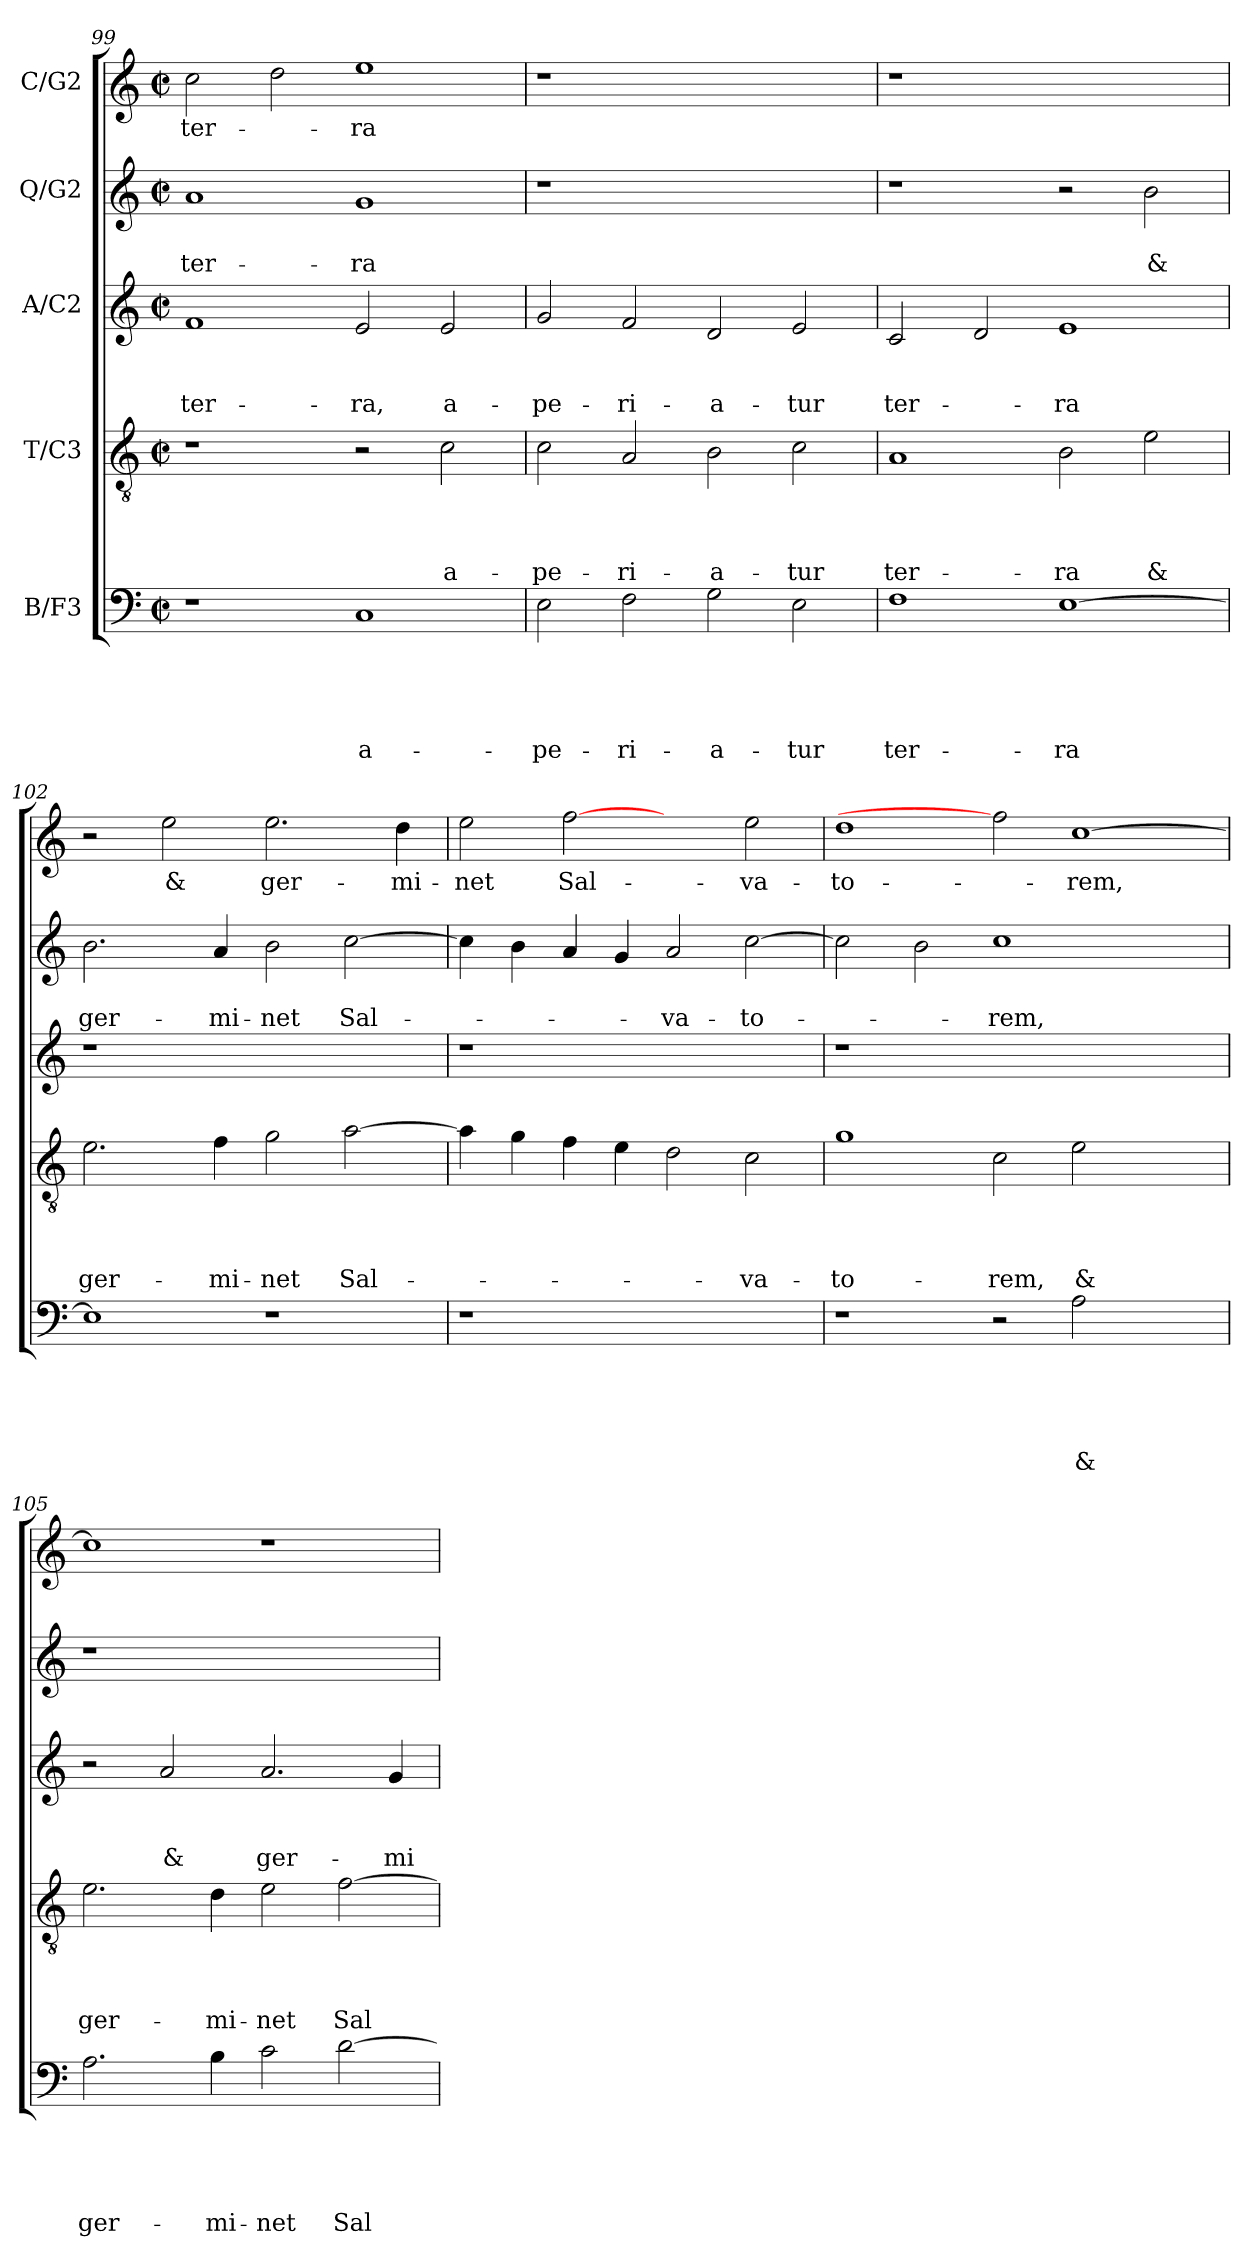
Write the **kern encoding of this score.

**kern	**text	**text	**text	**text	**text	**kern	**text	**text	**text	**text	**kern	**text	**text	**text	**kern	**text	**text	**kern	**text
*part5	*part5	*part5	*part5	*part5	*part5	*part4	*part4	*part4	*part4	*part4	*part3	*part3	*part3	*part3	*part2	*part2	*part2	*part1	*part1
*staff5	*staff5	*staff5	*staff5	*staff5	*staff5	*staff4	*staff4	*staff4	*staff4	*staff4	*staff3	*staff3	*staff3	*staff3	*staff2	*staff2	*staff2	*staff1	*staff1
*I"B/F3	*	*	*	*	*	*I"T/C3	*	*	*	*	*I"A/C2	*	*	*	*I"Q/G2	*	*	*I"C/G2	*
*clefF4	*	*	*	*	*	*clefGv2	*	*	*	*	*clefG2	*	*	*	*clefG2	*	*	*clefG2	*
*k[]	*	*	*	*	*	*k[]	*	*	*	*	*k[]	*	*	*	*k[]	*	*	*k[]	*
*C:	*	*	*	*	*	*C:	*	*	*	*	*C:	*	*	*	*C:	*	*	*C:	*
*M2/2	*	*	*	*	*	*M2/2	*	*	*	*	*M2/2	*	*	*	*M2/2	*	*	*M2/2	*
*met(c|)	*	*	*	*	*	*met(c|)	*	*	*	*	*met(c|)	*	*	*	*met(c|)	*	*	*met(c|)	*
=99	=99	=99	=99	=99	=99	=99	=99	=99	=99	=99	=99	=99	=99	=99	=99	=99	=99	=99	=99
!	!	!	!	!	!	!	!	!	!	!	!	!	!	!LO:LY:b	!	!	!LO:LY:b	!	!LO:LY:b
1r	.	.	.	.	.	1r	.	.	.	.	1f	.	.	ter-	1a	.	ter-	2cc\	ter-
.	.	.	.	.	.	.	.	.	.	.	.	.	.	.	.	.	.	2dd\	.
!	!	!	!	!	!LO:LY:b	!	!	!	!	!	!	!	!	!LO:LY:b	!	!	!LO:LY:b	!	!LO:LY:b
1C	.	.	.	.	a-	2r	.	.	.	.	2e/	.	.	-ra,	1g	.	-ra	1ee	-ra
!	!	!	!	!	!	!	!	!	!	!LO:LY:b	!	!	!	!LO:LY:b	!	!	!	!	!
.	.	.	.	.	.	2c\	.	.	.	a-	2e/	.	.	a-	.	.	.	.	.
=100	=100	=100	=100	=100	=100	=100	=100	=100	=100	=100	=100	=100	=100	=100	=100	=100	=100	=100	=100
!	!	!	!	!	!LO:LY:b	!	!	!	!	!LO:LY:b	!	!	!	!LO:LY:b	!	!	!	!	!
2E\	.	.	.	.	-pe-	2c\	.	.	.	-pe-	2g/	.	.	-pe-	1r	.	.	1r	.
!	!	!	!	!	!LO:LY:b	!	!	!	!	!LO:LY:b	!	!	!	!LO:LY:b	!	!	!	!	!
2F\	.	.	.	.	-ri-	2A/	.	.	.	-ri-	2f/	.	.	-ri-	.	.	.	.	.
!	!	!	!	!	!LO:LY:b	!	!	!	!	!LO:LY:b	!	!	!	!LO:LY:b	!	!	!	!	!
2G\	.	.	.	.	-a-	2B\	.	.	.	-a-	2d/	.	.	-a-	1ryy	.	.	1ryy	.
!	!	!	!	!	!LO:LY:b	!	!	!	!	!LO:LY:b	!	!	!	!LO:LY:b	!	!	!	!	!
2E\	.	.	.	.	-tur	2c\	.	.	.	-tur	2e/	.	.	-tur	.	.	.	.	.
=101	=101	=101	=101	=101	=101	=101	=101	=101	=101	=101	=101	=101	=101	=101	=101	=101	=101	=101	=101
!	!	!	!	!	!LO:LY:b	!	!	!	!	!LO:LY:b	!	!	!	!LO:LY:b	!	!	!	!	!
1F	.	.	.	.	ter-	1A	.	.	.	ter-	2c/	.	.	ter-	1r	.	.	1r	.
.	.	.	.	.	.	.	.	.	.	.	2d/	.	.	.	.	.	.	.	.
!	!	!	!	!	!LO:LY:b	!	!	!	!	!LO:LY:b	!	!	!	!LO:LY:b	!	!	!	!	!
[1E	.	.	.	.	-ra	2B\	.	.	.	-ra	1e	.	.	-ra	2r	.	.	1ryy	.
!	!	!	!	!	!	!	!	!	!	!LO:LY:b	!	!	!	!	!	!	!LO:LY:b	!	!
.	.	.	.	.	.	2e\	.	.	.	&	.	.	.	.	2b\	.	&	.	.
=102	=102	=102	=102	=102	=102	=102	=102	=102	=102	=102	=102	=102	=102	=102	=102	=102	=102	=102	=102
!	!	!	!	!	!	!	!	!	!	!LO:LY:b	!	!	!	!	!	!	!LO:LY:b	!	!
1E]	.	.	.	.	.	2.e\	.	.	.	ger-	1r	.	.	.	2.b\	.	ger-	2r	.
!	!	!	!	!	!	!	!	!	!	!	!	!	!	!	!	!	!	!	!LO:LY:b
.	.	.	.	.	.	.	.	.	.	.	.	.	.	.	.	.	.	2ee\	&
!	!	!	!	!	!	!	!	!	!	!LO:LY:b	!	!	!	!	!	!	!LO:LY:b	!	!
.	.	.	.	.	.	4f\	.	.	.	-mi-	.	.	.	.	4a/	.	-mi-	.	.
!	!	!	!	!	!	!	!	!	!	!LO:LY:b	!	!	!	!	!	!	!LO:LY:b	!	!LO:LY:b
1r	.	.	.	.	.	2g\	.	.	.	-net	1ryy	.	.	.	2b\	.	-net	2.ee\	ger-
!	!	!	!	!	!	!	!	!	!	!LO:LY:b	!	!	!	!	!	!	!LO:LY:b	!	!
.	.	.	.	.	.	[2a\	.	.	.	Sal-	.	.	.	.	[2cc\	.	Sal-	.	.
!	!	!	!	!	!	!	!	!	!	!	!	!	!	!	!	!	!	!	!LO:LY:b
.	.	.	.	.	.	.	.	.	.	.	.	.	.	.	.	.	.	4dd\	-mi-
!!LO:LB:g=z
=103	=103	=103	=103	=103	=103	=103	=103	=103	=103	=103	=103	=103	=103	=103	=103	=103	=103	=103	=103
!	!	!	!	!	!	!	!	!	!	!	!	!	!	!	!	!	!	!	!LO:LY:b
1r	.	.	.	.	.	4a\]	.	.	.	.	1r	.	.	.	4cc\]	.	.	2ee\	-net
.	.	.	.	.	.	4g\	.	.	.	.	.	.	.	.	4b\	.	.	.	.
!	!	!	!	!	!	!	!	!	!	!	!	!	!	!	!	!	!	!	!LO:LY:b
.	.	.	.	.	.	4f\	.	.	.	.	.	.	.	.	4a/	.	.	[2ff	Sal-
.	.	.	.	.	.	4e\	.	.	.	.	.	.	.	.	4g/	.	.	.	.
!	!	!	!	!	!	!	!	!	!	!	!	!	!	!	!	!	!LO:LY:b	!	!
1ryy	.	.	.	.	.	2d\	.	.	.	.	1ryy	.	.	.	2a/	.	-va-	2ryy	.
!	!	!	!	!	!	!	!	!	!	!LO:LY:b	!	!	!	!	!	!	!LO:LY:b	!	!LO:LY:b
.	.	.	.	.	.	2c\	.	.	.	-va-	.	.	.	.	[2cc\	.	-to-	2ee\	-va-
=104	=104	=104	=104	=104	=104	=104	=104	=104	=104	=104	=104	=104	=104	=104	=104	=104	=104	=104	=104
!	!	!	!	!	!	!	!	!	!	!LO:LY:b	!	!	!	!	!	!	!	!	!LO:LY:b
1r	.	.	.	.	.	1g	.	.	.	-to-	1r	.	.	.	2cc\]	.	.	1dd	-to-
.	.	.	.	.	.	.	.	.	.	.	.	.	.	.	2b\	.	.	.	.
!	!	!	!	!	!	!	!	!	!	!LO:LY:b	!	!	!	!	!	!	!LO:LY:b	!	!
2r	.	.	.	.	.	2c\	.	.	.	-rem,	1.ryy	.	.	.	1cc	.	-rem,	2ff]	.
!	!	!	!	!	!LO:LY:b	!	!	!	!	!LO:LY:b	!	!	!	!	!	!	!	!	!LO:LY:b
2A\	.	.	.	.	&	2e\	.	.	.	&	.	.	.	.	.	.	.	[1cc	-rem,
2ryy	.	.	.	.	.	2ryy	.	.	.	.	.	.	.	.	2ryy	.	.	.	.
=105	=105	=105	=105	=105	=105	=105	=105	=105	=105	=105	=105	=105	=105	=105	=105	=105	=105	=105	=105
!	!	!	!	!	!LO:LY:b	!	!	!	!	!LO:LY:b	!	!	!	!	!	!	!	!	!
2.A\	.	.	.	.	ger-	2.e\	.	.	.	ger-	2r	.	.	.	1r	.	.	1cc]	.
!	!	!	!	!	!	!	!	!	!	!	!	!	!	!LO:LY:b	!	!	!	!	!
.	.	.	.	.	.	.	.	.	.	.	2a/	.	.	&	.	.	.	.	.
!	!	!	!	!	!LO:LY:b	!	!	!	!	!LO:LY:b	!	!	!	!	!	!	!	!	!
4B\	.	.	.	.	-mi-	4d\	.	.	.	-mi-	.	.	.	.	.	.	.	.	.
!	!	!	!	!	!LO:LY:b	!	!	!	!	!LO:LY:b	!	!	!	!LO:LY:b	!	!	!	!	!
2c\	.	.	.	.	-net	2e\	.	.	.	-net	2.a/	.	.	ger-	1ryy	.	.	1r	.
!	!	!	!	!	!LO:LY:b	!	!	!	!	!LO:LY:b	!	!	!	!	!	!	!	!	!
[2d\	.	.	.	.	Sal-	[2f\	.	.	.	Sal-	.	.	.	.	.	.	.	.	.
!	!	!	!	!	!	!	!	!	!	!	!	!	!	!LO:LY:b	!	!	!	!	!
.	.	.	.	.	.	.	.	.	.	.	4g/	.	.	-mi-	.	.	.	.	.
=	=	=	=	=	=	=	=	=	=	=	=	=	=	=	=	=	=	=	=
*-	*-	*-	*-	*-	*-	*-	*-	*-	*-	*-	*-	*-	*-	*-	*-	*-	*-	*-	*-
